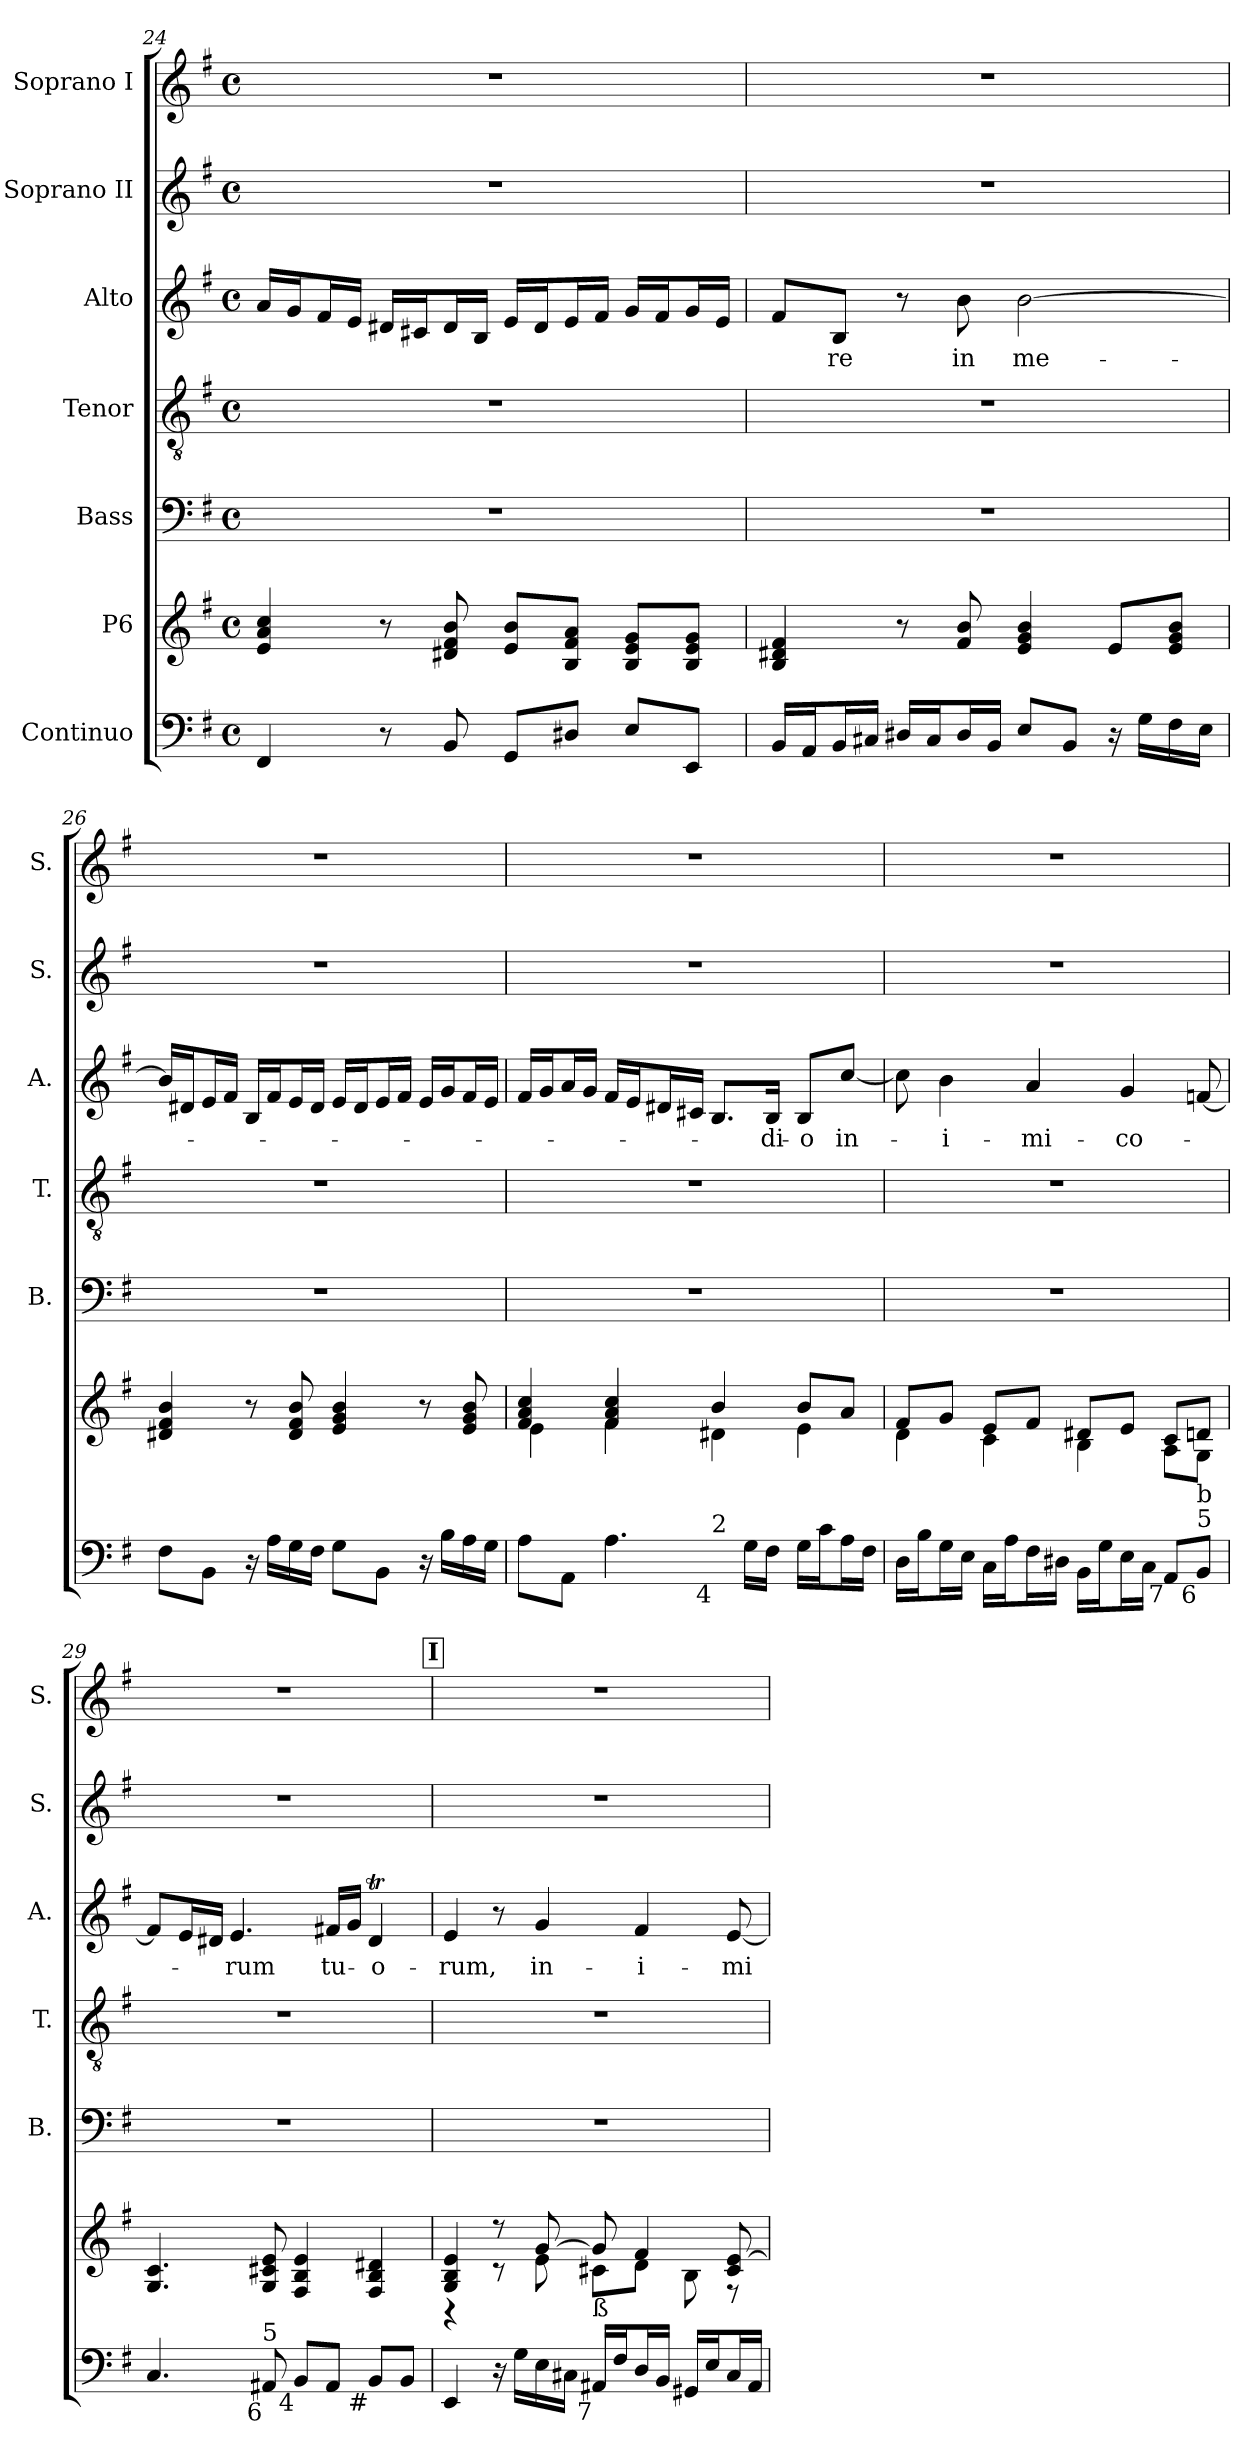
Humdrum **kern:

**kern	**kern	**kern	**kern	**kern	**text	**kern	**kern
*part7	*part6	*part5	*part4	*part3	*part3	*part2	*part1
*staff7	*staff6	*staff5	*staff4	*staff3	*staff3	*staff2	*staff1
*I"Continuo	*I"P6	*I"Bass	*I"Tenor	*I"Alto	*	*I"Soprano II	*I"Soprano I
*	*	*I'B.	*I'T.	*I'A.	*	*I'S.	*I'S.
*clefF4	*clefG2	*clefF4	*clefGv2	*clefG2	*	*clefG2	*clefG2
*	*	*	*ITrd7c12	*	*	*	*
*k[f#]	*k[f#]	*k[f#]	*k[f#]	*k[f#]	*	*k[f#]	*k[f#]
*G:	*G:	*G:	*G:	*G:	*	*G:	*G:
*M4/4	*M4/4	*M4/4	*M4/4	*M4/4	*	*M4/4	*M4/4
*met(c)	*met(c)	*met(c)	*met(c)	*met(c)	*	*met(c)	*met(c)
=24	=24	=24	=24	=24	=24	=24	=24
4FF#i/	4ei/ 4ai 4cci	1r	1r	16ai/LL	.	1r	1r
.	.	.	.	16gi/J	.	.	.
.	.	.	.	16f#i/L	.	.	.
.	.	.	.	16ei/JJ	.	.	.
8r	8r	.	.	16d#Xi/LL	.	.	.
.	.	.	.	16c#Xi/J	.	.	.
8BBi/	8d#Xi/ 8f#i 8bi	.	.	16d#i/L	.	.	.
.	.	.	.	16Bi/JJ	.	.	.
8GGi/L	8ei/ 8bi/L	.	.	16ei/LL	.	.	.
.	.	.	.	16d#i/J	.	.	.
8D#Xi/J	8Bi/ 8f#i/ 8ai/J	.	.	16ei/L	.	.	.
.	.	.	.	16f#i/JJ	.	.	.
8Ei/L	8Bi/ 8ei/ 8gi/L	.	.	16gi/LL	.	.	.
.	.	.	.	16f#i/J	.	.	.
8EEi/J	8Bi/ 8ei/ 8gi/J	.	.	16gi/L	.	.	.
.	.	.	.	16ei/JJ	.	.	.
!!LO:LB:g=z
=25	=25	=25	=25	=25	=25	=25	=25
16BBi/LL	4Bi/ 4d#Xi 4f#i	1r	1r	8f#i/L	.	1r	1r
16AAi/J	.	.	.	.	.	.	.
!	!	!	!	!	!LO:LY:b:color=#000000	!	!
16BBi/L	.	.	.	8Bi/J	-re	.	.
16C#Xi/JJ	.	.	.	.	.	.	.
16D#Xi/LL	8r	.	.	8r	.	.	.
16C#i/J	.	.	.	.	.	.	.
!	!	!	!	!	!LO:LY:b:color=#000000	!	!
16D#i/L	8f#i/ 8bi	.	.	8bi\	in	.	.
16BBi/JJ	.	.	.	.	.	.	.
!	!	!	!	!	!LO:LY:b:color=#000000	!	!
8Ei/L	4ei/ 4gi 4bi	.	.	[>2bi\	me-	.	.
8BBi/J	.	.	.	.	.	.	.
16r	8ei/L	.	.	.	.	.	.
16Gi\LL	.	.	.	.	.	.	.
16F#i\	8ei/ 8gi/ 8bi/J	.	.	.	.	.	.
16Ei\JJ	.	.	.	.	.	.	.
=26	=26	=26	=26	=26	=26	=26	=26
8F#i\L	4d#Xi/ 4f#i 4bi	1r	1r	16bi/LL]	.	1r	1r
.	.	.	.	16d#Xi/J	.	.	.
8BBi\J	.	.	.	16ei/L	.	.	.
.	.	.	.	16f#i/JJ	.	.	.
16r	8r	.	.	16Bi/LL	.	.	.
16Ai\LL	.	.	.	16f#i/J	.	.	.
16Gi\	8d#i/ 8f#i 8bi	.	.	16ei/L	.	.	.
16F#i\JJ	.	.	.	16d#i/JJ	.	.	.
8Gi\L	4ei/ 4gi 4bi	.	.	16ei/LL	.	.	.
.	.	.	.	16d#i/J	.	.	.
8BBi\J	.	.	.	16ei/L	.	.	.
.	.	.	.	16f#i/JJ	.	.	.
16r	8r	.	.	16ei/LL	.	.	.
16Bi\LL	.	.	.	16gi/J	.	.	.
16Ai\	8ei/ 8gi 8bi	.	.	16f#i/L	.	.	.
16Gi\JJ	.	.	.	16ei/JJ	.	.	.
=27	=27	=27	=27	=27	=27	=27	=27
*	*^	*	*	*	*	*	*
!LO:TX:b:rj:t=6	!	!	!	!	!	!	!	!
*^	*	*	*	*	*	*	*	*
8Ai\L	2ryy	4f#i/ 4ai 4cci	4ei\	1r	1r	16f#i/LL	.	1r	1r
.	.	.	.	.	.	16gi/J	.	.	.
8AAi\J	.	.	.	.	.	16ai/L	.	.	.
.	.	.	.	.	.	16gi/JJ	.	.	.
4.Ai\	.	4f#i/ 4ai 4cci	4f#i\	.	.	16f#i/LL	.	.	.
.	.	.	.	.	.	16ei/J	.	.	.
.	.	.	.	.	.	16d#Xi/L	.	.	.
.	.	.	.	.	.	16c#Xi/JJ	.	.	.
!	!LO:TX:b:rj:t=4	!	!	!	!	!	!	!	!
!	!LO:TX:t=2	!	!	!	!	!	!	!	!
.	2ryy	4bi/	4d#Xi\	.	.	8.Bi/L	.	.	.
16Gi\LL	.	.	.	.	.	.	.	.	.
!	!	!	!	!	!	!	!LO:LY:b:color=#000000	!	!
16F#i\JJ	.	.	.	.	.	16Bi/Jk	-di-	.	.
!	!	!	!	!	!	!	!LO:LY:b:color=#000000	!	!
16Gi\LL	.	8bi/L	4ei\	.	.	8Bi/L	-o	.	.
16ci\J	.	.	.	.	.	.	.	.	.
!	!	!	!	!	!	!	!LO:LY:b:color=#000000	!	!
16Ai\L	.	8ai/J	.	.	.	[<8cci/J	in-	.	.
16F#i\JJ	.	.	.	.	.	.	.	.	.
*v	*v	*	*	*	*	*	*	*	*
=28	=28	=28	=28	=28	=28	=28	=28	=28
16Di\LL	8f#i/L	4di\	1r	1r	8cci\]	.	1r	1r
16Bi\J	.	.	.	.	.	.	.	.
!	!	!	!	!	!	!LO:LY:b:color=#000000	!	!
16Gi\L	8gi/J	.	.	.	4bi\	-i-	.	.
16Ei\JJ	.	.	.	.	.	.	.	.
16Ci\LL	8ei/L	4ci\	.	.	.	.	.	.
16Ai\J	.	.	.	.	.	.	.	.
!	!	!	!	!	!	!LO:LY:b:color=#000000	!	!
16F#i\L	8f#i/J	.	.	.	4ai/	-mi-	.	.
16D#Xi\JJ	.	.	.	.	.	.	.	.
16BBi\LL	8d#Xi/L	4Bi\	.	.	.	.	.	.
16Gi\J	.	.	.	.	.	.	.	.
!	!	!	!	!	!	!LO:LY:b:color=#000000	!	!
16Ei\L	8ei/J	.	.	.	4gi/	-co-	.	.
16Ci\JJ	.	.	.	.	.	.	.	.
!LO:TX:b:rj:t=7	!	!	!	!	!	!	!	!
8AAi/L	8ci/L	8Ai\L	.	.	.	.	.	.
!LO:TX:b:rj:t=6	!	!	!	!	!	!	!	!
!LO:TX:t=5	!	!	!	!	!	!	!	!
!LO:TX:t=b	!	!	!	!	!	!	!	!
8BBi/J	8dni/J	8Gi\J	.	.	[<8fni/	.	.	.
*	*v	*v	*	*	*	*	*	*
!!LO:PB:g=z
=29	=29	=29	=29	=29	=29	=29	=29
4.Ci/	4.Gi/ 4.ci	1r	1r	8fi/L]	.	1r	1r
.	.	.	.	16ei/L	.	.	.
.	.	.	.	16d#Xi/JJ	.	.	.
!	!	!	!	!	!LO:LY:b:color=#000000	!	!
.	.	.	.	4.ei/	-rum	.	.
!LO:TX:b:rj:t=6	!	!	!	!	!	!	!
!LO:TX:t=5	!	!	!	!	!	!	!
8AA#Xi/	8Gi/ 8c#Xi 8ei	.	.	.	.	.	.
!LO:TX:b:rj:t=4	!	!	!	!	!	!	!
8BBi/L	4F#i/ 4Bi 4ei	.	.	.	.	.	.
!	!	!	!	!	!LO:LY:b:color=#000000	!	!
8AA#i/J	.	.	.	16f#i/LL	tu-	.	.
.	.	.	.	16gi/JJ	.	.	.
!LO:TX:b:rj:t=#	!	!	!	!	!	!	!
!	!	!	!	!	!LO:LY:b:color=#000000	!	!
8BBi/L	4F#i/ 4Bi 4d#Xi	.	.	4d#ti/	-o-	.	.
8BBi/J	.	.	.	.	.	.	.
!!LO:REH:place=s1:B:color=#000000:enc=box:fs=13.7126:t=I
=30	=30	=30	=30	=30	=30	=30	=30
*	*^	*	*	*	*	*	*
!	!	!	!	!	!	!LO:LY:b:color=#000000	!	!
4EEi/	4Gi/ 4Bi 4ei	4r	1r	1r	4ei/	-rum,	1r	1r
16r	8r	8r	.	.	8r	.	.	.
16Gi\LL	.	.	.	.	.	.	.	.
!	!	!	!	!	!	!LO:LY:b:color=#000000	!	!
16Ei\	[>8gi/	8ei\	.	.	4gi/	in-	.	.
16C#Xi\JJ	.	.	.	.	.	.	.	.
!LO:TX:b:rj:t=7	!	!	!	!	!	!	!	!
!LO:TX:t=ß	!	!	!	!	!	!	!	!
16AA#Xi/LL	8gi/]	8c#Xi\L	.	.	.	.	.	.
16F#i/J	.	.	.	.	.	.	.	.
!	!	!	!	!	!	!LO:LY:b:color=#000000	!	!
16Di/L	4f#i/	8di\J	.	.	4f#i/	-i-	.	.
16BBi/JJ	.	.	.	.	.	.	.	.
16GG#Xi/LL	.	8Bi\	.	.	.	.	.	.
16Ei/J	.	.	.	.	.	.	.	.
!	!	!	!	!	!	!LO:LY:b:color=#000000	!	!
16C#i/L	8c#i/ [>8ei	8r	.	.	[<8ei/	-mi-	.	.
16AA#i/JJ	.	.	.	.	.	.	.	.
*	*v	*v	*	*	*	*	*	*
=	=	=	=	=	=	=	=
*-	*-	*-	*-	*-	*-	*-	*-
